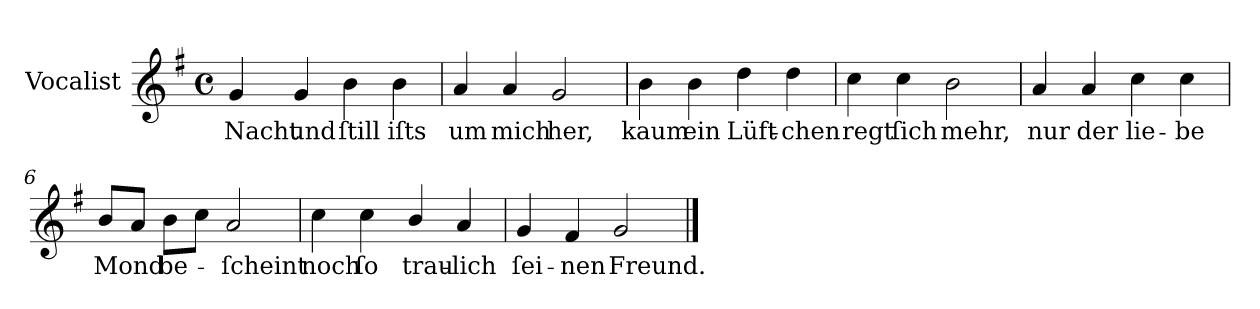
**kern	**text
*part1	*part1
*staff1	*staff1
*I"Vocalist	*
*clefG2	*
*k[f#]	*
*G:	*
*M4/4	*
*met(c)	*
=1	=1
4g	Nacht
4g	und
4b	ſtill
4b	iſts
=2	=2
4a	um
4a	mich
2g	her,
=3	=3
4b	kaum
4b	ein
4dd	Lüft-
4dd	-chen
=4	=4
4cc	regt
4cc	ſich
2b	mehr,
=5	=5
4a	nur
4a	der
4cc	lie-
4cc	-be
=6	=6
8bL	Mond
8aJ	.
8bL	be-
8ccJ	.
2a	-ſcheint
=7	=7
4cc	noch
4cc	ſo
4b/	trau-
4a	-lich
=8	=8
4g	ſei-
4f#	-nen
2g	Freund.
==	==
*-	*-
